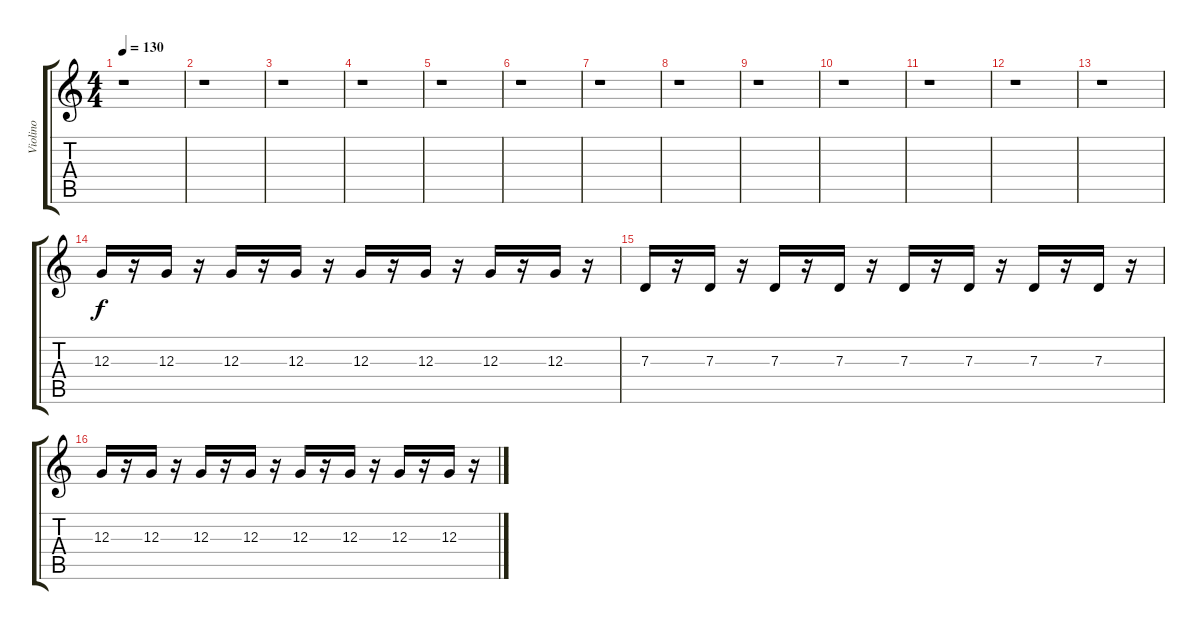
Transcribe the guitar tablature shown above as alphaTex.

\track ("Violino" "Violino") {instrument violin}
\staff {score tabs}
\tuning (E4 B3 G3 D3 A2 E2) {hide}
\ts (4 4)
\tempo 130
\clef g2
\ks c
r.1{dy f} |
r.1 |
r.1 |
r.1 |
r.1 |
r.1 |
r.1 |
r.1 |
r.1 |
r.1 |
r.1 |
r.1 |
r.1 |
12.3.16{volume 8} r.16 12.3.16 r.16 12.3.16 r.16 12.3.16 r.16 12.3.16 r.16 12.3.16 r.16 12.3.16 r.16 12.3.16 r.16 |
7.3.16 r.16 7.3.16 r.16 7.3.16 r.16 7.3.16 r.16 7.3.16 r.16 7.3.16 r.16 7.3.16 r.16 7.3.16 r.16 |
12.3.16 r.16 12.3.16 r.16 12.3.16 r.16 12.3.16 r.16 12.3.16 r.16 12.3.16 r.16 12.3.16 r.16 12.3.16 r.16
